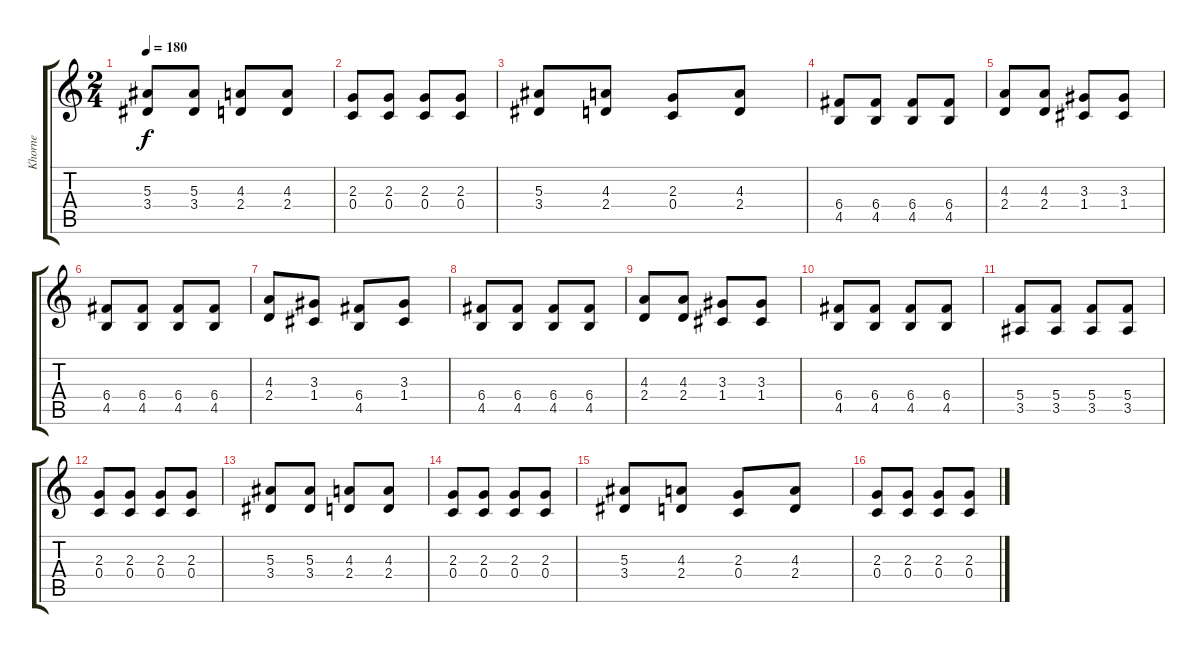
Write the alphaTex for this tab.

\track ("Khorne" "Khorne") {instrument overdrivenguitar}
\staff {score tabs}
\tuning (D4 A3 F3 C3 G2 D2) {hide}
\ts (2 4)
\tempo 180
\clef g2
\ks c
(5.3 3.4).8{dy f} (5.3 3.4).8 (4.3 2.4).8 (4.3 2.4).8 |
(2.3 0.4).8 (2.3 0.4).8 (2.3 0.4).8 (2.3 0.4).8 |
(5.3 3.4).8 (4.3 2.4).8 (2.3 0.4).8 (4.3 2.4).8 |
(6.4 4.5).8 (6.4 4.5).8 (6.4 4.5).8 (6.4 4.5).8 |
(4.3 2.4).8 (4.3 2.4).8 (3.3 1.4).8 (3.3 1.4).8 |
(6.4 4.5).8 (6.4 4.5).8 (6.4 4.5).8 (6.4 4.5).8 |
(4.3 2.4).8 (3.3 1.4).8 (6.4 4.5).8 (3.3 1.4).8 |
(6.4 4.5).8 (6.4 4.5).8 (6.4 4.5).8 (6.4 4.5).8 |
(4.3 2.4).8 (4.3 2.4).8 (3.3 1.4).8 (3.3 1.4).8 |
(6.4 4.5).8 (6.4 4.5).8 (6.4 4.5).8 (6.4 4.5).8 |
(5.4 3.5).8 (5.4 3.5).8 (5.4 3.5).8 (5.4 3.5).8 |
(2.3 0.4).8 (2.3 0.4).8 (2.3 0.4).8 (2.3 0.4).8 |
(5.3 3.4).8 (5.3 3.4).8 (4.3 2.4).8 (4.3 2.4).8 |
(2.3 0.4).8 (2.3 0.4).8 (2.3 0.4).8 (2.3 0.4).8 |
(5.3 3.4).8 (4.3 2.4).8 (2.3 0.4).8 (4.3 2.4).8 |
(2.3 0.4).8 (2.3 0.4).8 (2.3 0.4).8 (2.3 0.4).8
